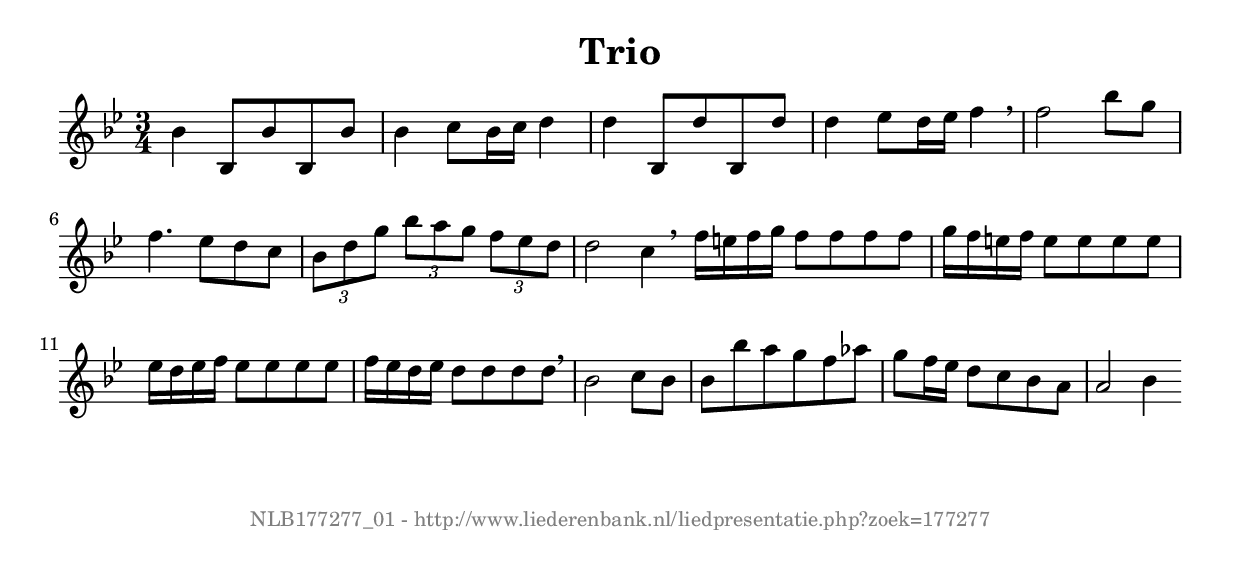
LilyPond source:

%
% produced by wce2krn 1.64 (7 June 2014)
%
\version"2.16"
#(append! paper-alist '(("long" . (cons (* 210 mm) (* 2000 mm)))))
#(set-default-paper-size "long")
sb = {\breathe}
mBreak = {\breathe }
bBreak = {\breathe }
x = {\once\override NoteHead #'style = #'cross }
gl=\glissando
itime={\override Staff.TimeSignature #'stencil = ##f }
ficta = {\once\set suggestAccidentals = ##t}
fine = {\once\override Score.RehearsalMark #'self-alignment-X = #1 \mark \markup {\italic{Fine}}}
dc = {\once\override Score.RehearsalMark #'self-alignment-X = #1 \mark \markup {\italic{D.C.}}}
dcf = {\once\override Score.RehearsalMark #'self-alignment-X = #1 \mark \markup {\italic{D.C. al Fine}}}
dcc = {\once\override Score.RehearsalMark #'self-alignment-X = #1 \mark \markup {\italic{D.C. al Coda}}}
ds = {\once\override Score.RehearsalMark #'self-alignment-X = #1 \mark \markup {\italic{D.S.}}}
dsf = {\once\override Score.RehearsalMark #'self-alignment-X = #1 \mark \markup {\italic{D.S. al Fine}}}
dsc = {\once\override Score.RehearsalMark #'self-alignment-X = #1 \mark \markup {\italic{D.S. al Coda}}}
pv = {\set Score.repeatCommands = #'((volta "1"))}
sv = {\set Score.repeatCommands = #'((volta "2"))}
tv = {\set Score.repeatCommands = #'((volta "3"))}
qv = {\set Score.repeatCommands = #'((volta "4"))}
xv = {\set Score.repeatCommands = #'((volta #f))}
\header{ tagline = ""
title = "Trio"
}
\score {{
\key bes \major
\relative g'
{
\set melismaBusyProperties = #'()
\time 3/4
\tempo 4=120
\override Score.MetronomeMark #'transparent = ##t
\override Score.RehearsalMark #'break-visibility = #(vector #t #t #f)
bes4 bes,8 bes' bes, bes' bes4 c8 bes16 c d4 d bes,8 d' bes, d' d4 es8 d16 es f4 \sb f2 bes8 g f4. es8 d c \times 2/3 { bes d g } \times 2/3 { bes a g } \times 2/3 { f es d } d2 c4 \bar ":|:" \bBreak
f16 e f g f8 f f f g16 f e f e8 e e e es16 d es f es8 es es es f16 es d es d8 d d d \sb bes2 c8 bes bes bes' a g f as g f16 es d8 c bes a a2 bes4 \bar ":|:"
 }}
 \midi { }
 \layout {
            indent = 0.0\cm
}
}
\markup { \vspace #0 } \markup { \with-color #grey \fill-line { \center-column { \smaller "NLB177277_01 - http://www.liederenbank.nl/liedpresentatie.php?zoek=177277" } } }
